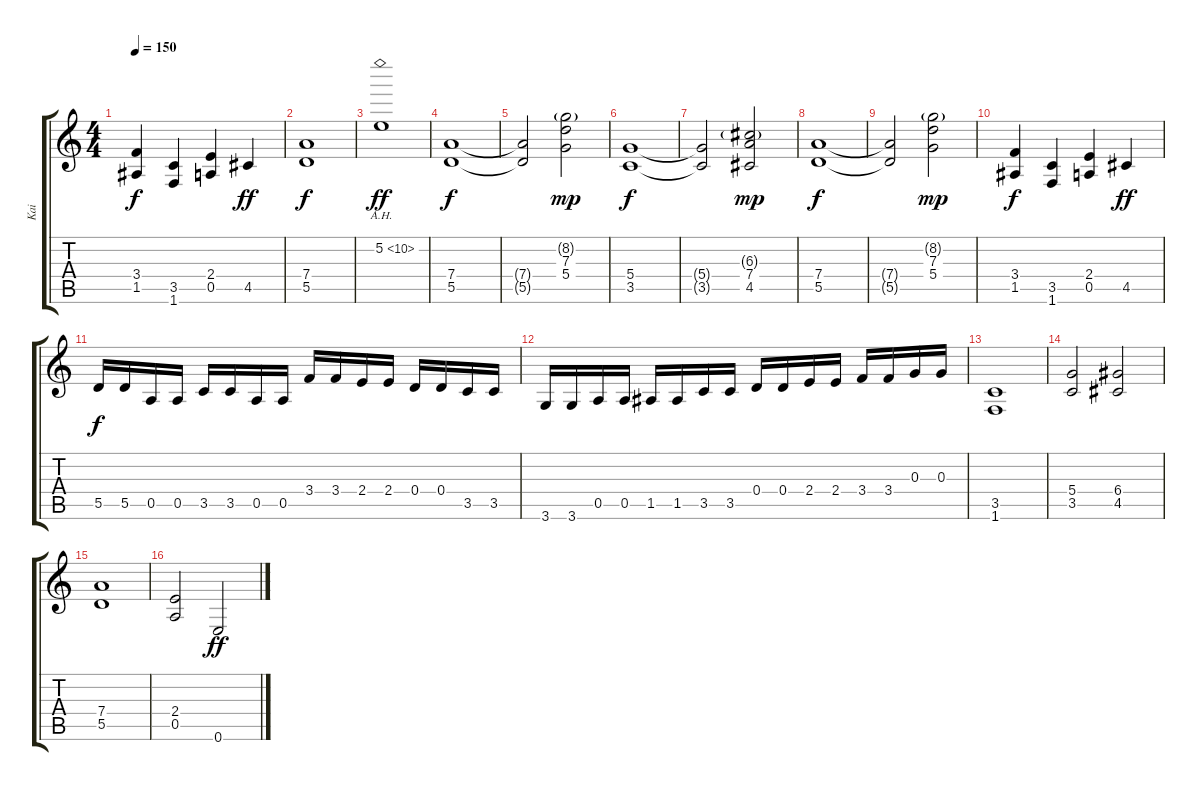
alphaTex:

\track ("Kai" "Kai") {instrument overdrivenguitar}
\staff {score tabs}
\tuning (E4 B3 G3 D3 A2 E2) {hide}
\ts (4 4)
\tempo 150
\clef g2
\ks c
(3.4 1.5).4{dy f} (3.5 1.6).4 (2.4 0.5).4 4.5.4{dy ff} |
(7.4 5.5).1{dy f} |
5.2{ah 5}.1{dy ff} |
(7.4 5.5).1{dy f} |
(7.4{t} 5.5{t}).2 (8.2{g} 7.3 5.4).2{dy mp} |
(5.4 3.5).1{dy f} |
(5.4{t} 3.5{t}).2 (6.3{g} 7.4 4.5).2{dy mp} |
(7.4 5.5).1{dy f} |
(7.4{t} 5.5{t}).2 (8.2{g} 7.3 5.4).2{dy mp} |
(3.4 1.5).4{dy f} (3.5 1.6).4 (2.4 0.5).4 4.5.4{dy ff} |
5.5.16{dy f} 5.5.16 0.5.16 0.5.16 3.5.16 3.5.16 0.5.16 0.5.16 3.4.16 3.4.16 2.4.16 2.4.16 0.4.16 0.4.16 3.5.16 3.5.16 |
3.6.16 3.6.16 0.5.16 0.5.16 1.5.16 1.5.16 3.5.16 3.5.16 0.4.16 0.4.16 2.4.16 2.4.16 3.4.16 3.4.16 0.3.16 0.3.16 |
(3.5 1.6).1 |
(5.4 3.5).2 (6.4 4.5).2 |
(7.4 5.5).1 |
(2.4 0.5).2 0.6.2{dy ff}
